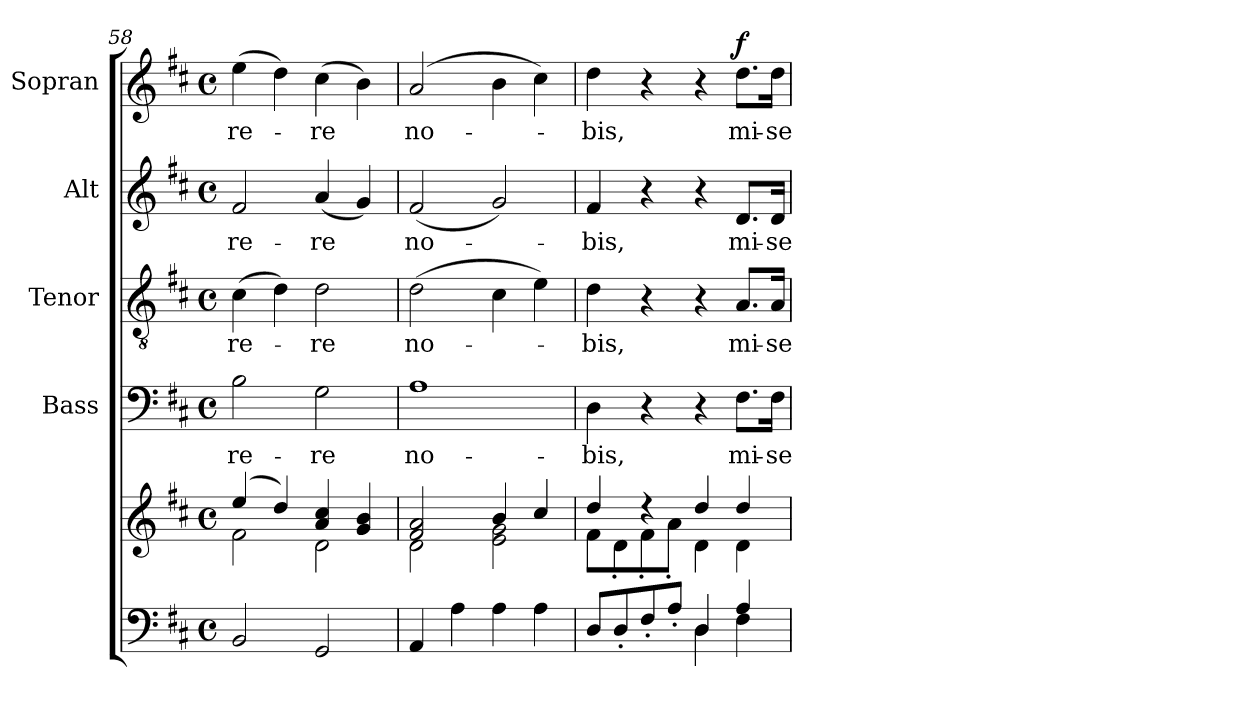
**kern	**kern	**kern	**text	**kern	**text	**kern	**text	**kern	**text	**dynam
*part5	*part5	*part4	*part4	*part3	*part3	*part2	*part2	*part1	*part1	*part1
*staff6	*staff5	*staff4	*staff4	*staff3	*staff3	*staff2	*staff2	*staff1	*staff1	*staff1
*	*	*I"Bass	*	*I"Tenor	*	*I"Alt	*	*I"Sopran	*	*
*	*	*I'B.	*	*I'T.	*	*I'A.	*	*I'S.	*	*
*clefF4	*clefG2	*clefF4	*	*clefGv2	*	*clefG2	*	*clefG2	*	*
*k[f#c#]	*k[f#c#]	*k[f#c#]	*	*k[f#c#]	*	*k[f#c#]	*	*k[f#c#]	*	*
*D:	*D:	*D:	*	*D:	*	*D:	*	*D:	*	*
*M4/4	*M4/4	*M4/4	*	*M4/4	*	*M4/4	*	*M4/4	*	*
*met(c)	*met(c)	*met(c)	*	*met(c)	*	*met(c)	*	*met(c)	*	*
=58	=58	=58	=58	=58	=58	=58	=58	=58	=58	=58
*	*^	*	*	*	*	*	*	*	*	*
!	!	!	!	!LO:LY:b	!	!LO:LY:b	!	!LO:LY:b	!	!LO:LY:b	!
2BB/	(4ee/	2f#\	2B\	-re-	(>4c#\	-re-	2f#/	-re-	(>4ee\	-re-	.
.	4dd/)	.	.	.	4d\)	.	.	.	4dd\)	.	.
!	!	!	!	!LO:LY:b	!	!LO:LY:b	!	!LO:LY:b	!	!LO:LY:b	!
2GG/	4a/ 4cc#/	2d\	2G\	-re	2d\	-re	(<4a/	-re	(>4cc#\	-re	.
.	4g/ 4b/	.	.	.	.	.	4g/)	.	4b\)	.	.
=59	=59	=59	=59	=59	=59	=59	=59	=59	=59	=59	=59
!	!	!	!	!LO:LY:b	!	!LO:LY:b	!	!LO:LY:b	!	!LO:LY:b	!
4AA/	2f#/ 2a/	2d\	1A	no-	(>2d\	no-	(<2f#/	no-	(2a/	no-	.
4A\	.	.	.	.	.	.	.	.	.	.	.
4A\	4b/	2e\ 2g\	.	.	4c#\	.	2g/)	.	4b\	.	.
4A\	4cc#/	.	.	.	4e\)	.	.	.	4cc#\)	.	.
=60	=60	=60	=60	=60	=60	=60	=60	=60	=60	=60	=60
*^	*	*	*	*	*	*	*	*	*	*	*
!	!	!	!	!	!LO:LY:b	!	!LO:LY:b	!	!LO:LY:b	!	!LO:LY:b	!
8D/L	2ryy	4dd/	8f#\L	4D\	-bis,	4d\	-bis,	4f#/	-bis,	4dd\	-bis,	.
8D'</	.	.	8d'>\	.	.	.	.	.	.	.	.	.
8F#'</	.	4rdd	8f#'>\	4r	.	4r	.	4r	.	4r	.	.
8A'</J	.	.	8a'>\J	.	.	.	.	.	.	.	.	.
4D/	4D\	4dd/	4d\	4r	.	4r	.	4r	.	4r	.	.
!	!	!	!	!	!LO:LY:b	!	!LO:LY:b	!	!LO:LY:b	!	!LO:LY:b	!LO:DY:a
4A/	4F#\	4dd/	4d\	8.F#\L	mi-	8.A/L	mi-	8.d/L	mi-	8.dd\L	mi-	f
!	!	!	!	!	!LO:LY:b	!	!LO:LY:b	!	!LO:LY:b	!	!LO:LY:b	!
.	.	.	.	16F#\Jk	-se-	16A/Jk	-se-	16d/Jk	-se-	16dd\Jk	-se-	.
*v	*v	*	*	*	*	*	*	*	*	*	*	*
*	*v	*v	*	*	*	*	*	*	*	*	*
=	=	=	=	=	=	=	=	=	=	=
*-	*-	*-	*-	*-	*-	*-	*-	*-	*-	*-
